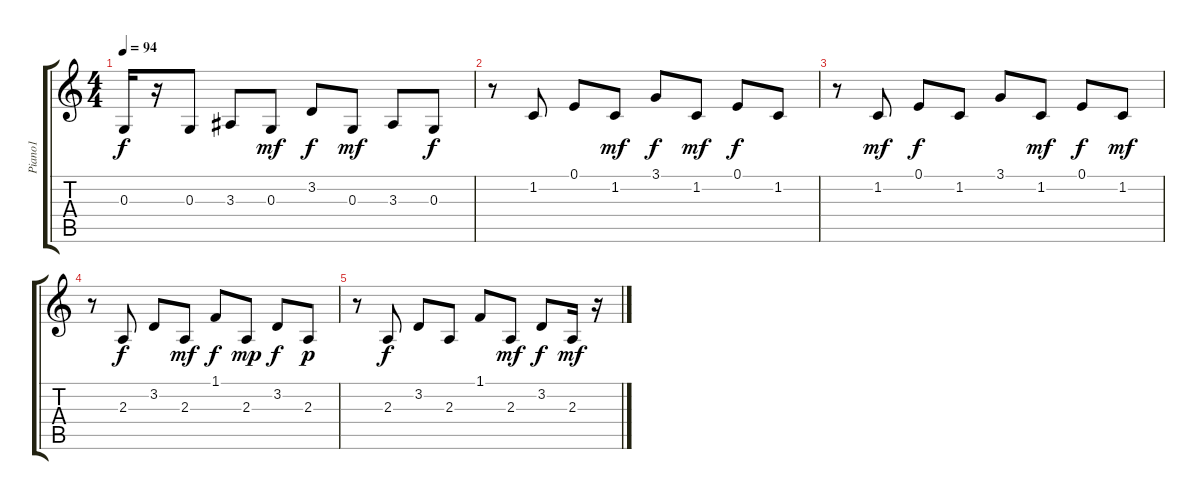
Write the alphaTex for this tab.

\track ("Piano1                  " "Piano1    ") {instrument acousticgrandpiano}
\staff {score tabs}
\tuning (E4 B3 G3 D3 A2 E2) {hide}
\ts (4 4)
\tempo 94
\clef g2
\ks c
0.3{t}.16{dy f} r.16 0.3.8 3.3.8 0.3.8{dy mf} 3.2.8{dy f} 0.3.8{dy mf} 3.3.8 0.3.8{dy f} |
r.8 1.2.8 0.1.8 1.2.8{dy mf} 3.1.8{dy f} 1.2.8{dy mf} 0.1.8{dy f} 1.2.8 |
r.8 1.2.8{dy mf} 0.1.8{dy f} 1.2.8 3.1.8 1.2.8{dy mf} 0.1.8{dy f} 1.2.8{dy mf} |
r.8 2.3.8{dy f} 3.2.8 2.3.8{dy mf} 1.1.8{dy f} 2.3.8{dy mp} 3.2.8{dy f} 2.3.8{dy p} |
r.8 2.3.8{dy f} 3.2.8 2.3.8 1.1.8 2.3.8{dy mf} 3.2.8{dy f} 2.3.16{dy mf} r.16
